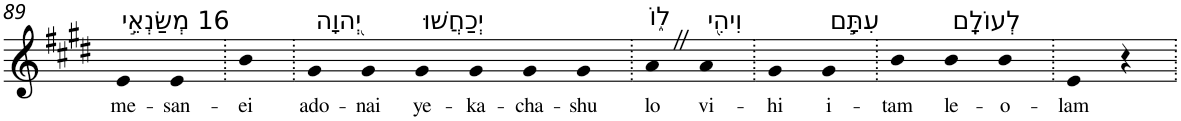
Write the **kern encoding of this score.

**kern	**text
*part1	*part1
*staff1	*staff1
*I"Piano	*
*I'Pno	*
!!LO:PB:g=z
*clefG2	*
*k[f#c#g#d#]	*
*E:	*
=89	=89
!LO:TX:a:t=16 מְשַׂנְאֵ֣י	!
!	!LO:LY:b
4e	me-
!	!LO:LY:b
4e	-san-
=90.	=90.
!	!LO:LY:b
4b	-ei
=91.	=91.
!LO:TX:a:t=יְ֭הוָה	!
!	!LO:LY:b
4g#	ado-
!	!LO:LY:b
4g#	-nai
!LO:TX:a:t=יְכַחֲשׁוּ	!
!	!LO:LY:b
4g#	ye-
!	!LO:LY:b
4g#	-ka-
!	!LO:LY:b
4g#	-cha-
!	!LO:LY:b
4g#	-shu
=92.	=92.
!LO:TX:a:t=ל֑וֹ	!
!	!LO:LY:b
4aZ	lo
!LO:TX:a:t=וִיהִ֖י	!
!	!LO:LY:b
4a	vi-
=93.	=93.
!	!LO:LY:b
4g#	-hi
!LO:TX:a:t=עִתָּ֣ם	!
!	!LO:LY:b
4g#	i-
=94.	=94.
!	!LO:LY:b
4b	-tam
!LO:TX:a:t=לְעוֹלָֽם	!
!	!LO:LY:b
4b	le-
!	!LO:LY:b
4b	-o-
=95.	=95.
!	!LO:LY:b
4e	-lam
4r	.
=.	=.
*-	*-
